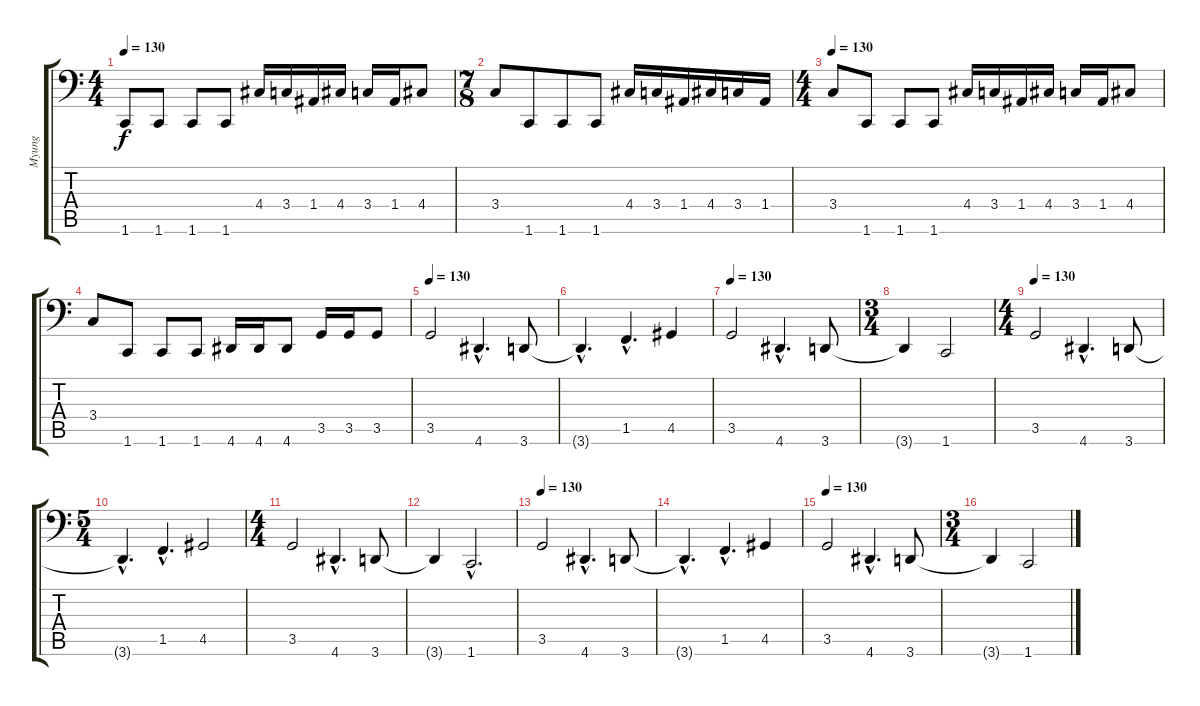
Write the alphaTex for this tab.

\track ("Myung" "Myung") {instrument electricbassfinger}
\staff {score tabs}
\tuning (C3 G2 D2 A1 E1 B0) {hide}
\ts (4 4)
\tempo 130
\clef f4
\ks c
1.6.8{dy f} 1.6.8 1.6.8 1.6.8 4.4.16 3.4.16 1.4.16 4.4.16 3.4.16 1.4.16 4.4.8 |
\ts (7 8)
3.4.8 1.6.8 1.6.8 1.6.8 4.4.16 3.4.16 1.4.16 4.4.16 3.4.16 1.4.16 |
\ts (4 4)
\tempo 130
3.4.8 1.6.8 1.6.8 1.6.8 4.4.16 3.4.16 1.4.16 4.4.16 3.4.16 1.4.16 4.4.8 |
3.4.8 1.6.8 1.6.8 1.6.8 4.6.16 4.6.16 4.6.8 3.5.16 3.5.16 3.5.8 |
\tempo 130
3.5.2 4.6{hac}.4{d} 3.6.8 |
3.6{hac t}.4{d} 1.5{hac}.4{d} 4.5.4 |
\tempo 130
3.5.2 4.6{hac}.4{d} 3.6.8 |
\ts (3 4)
3.6{t}.4 1.6.2 |
\ts (4 4)
\tempo 130
3.5.2 4.6{hac}.4{d} 3.6.8 |
\ts (5 4)
3.6{hac t}.4{d} 1.5{hac}.4{d} 4.5.2 |
\ts (4 4)
3.5.2 4.6{hac}.4{d} 3.6.8 |
3.6{t}.4 1.6{hac}.2{d} |
\tempo 130
3.5.2 4.6{hac}.4{d} 3.6.8 |
3.6{hac t}.4{d} 1.5{hac}.4{d} 4.5.4 |
\tempo 130
3.5.2 4.6{hac}.4{d} 3.6.8 |
\ts (3 4)
3.6{t}.4 1.6.2
